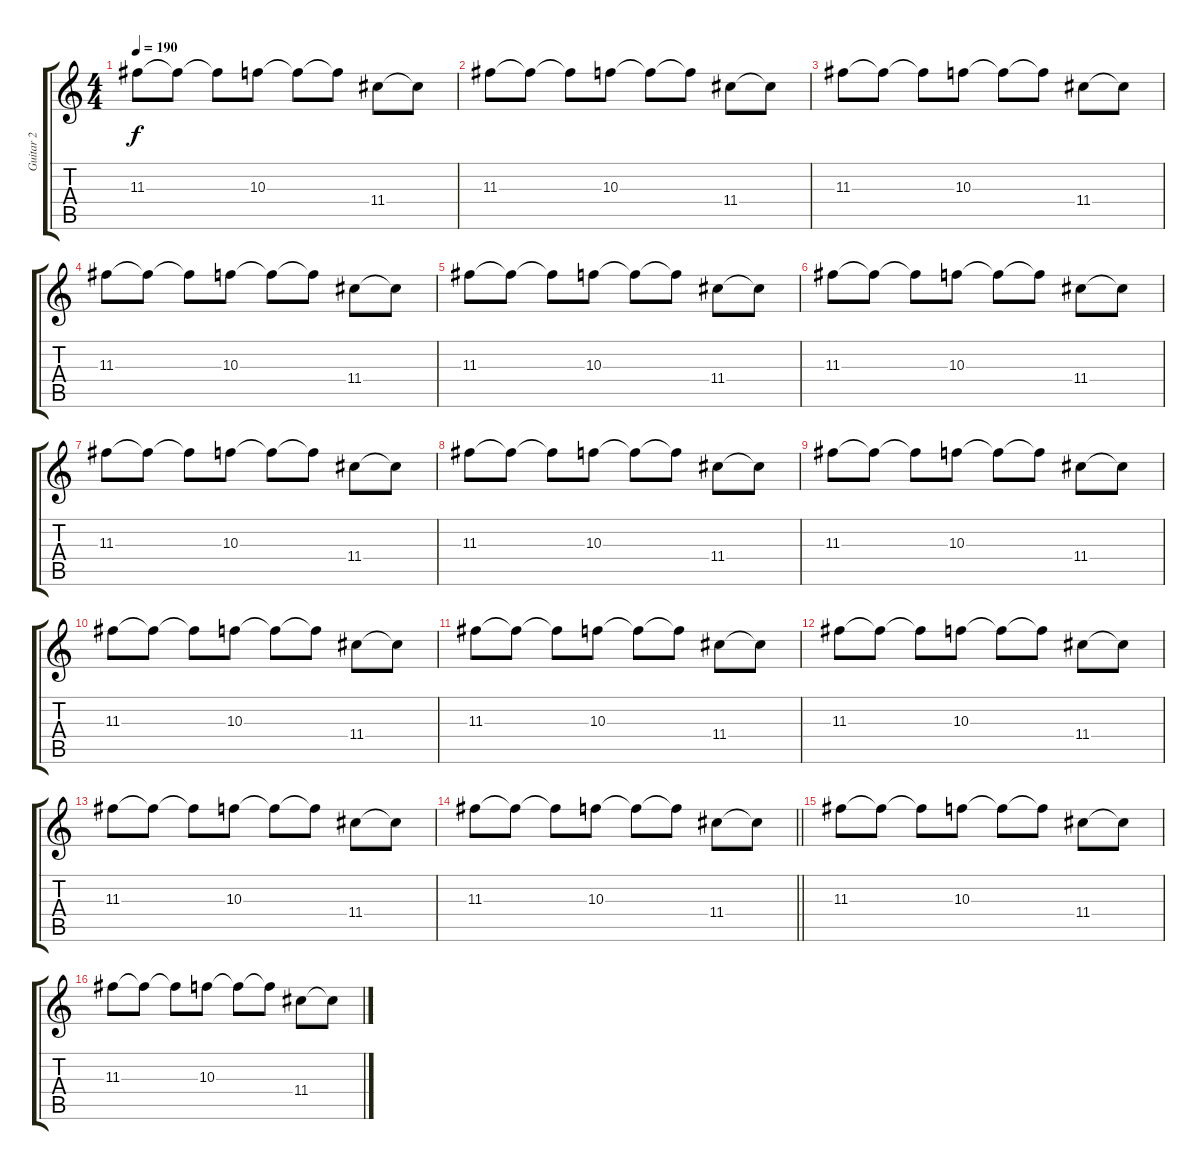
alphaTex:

\track ("Guitar 2" "Guitar 2") {instrument distortionguitar}
\staff {score tabs}
\tuning (E4 B3 G3 D3 A2 E2) {hide}
\ts (4 4)
\tempo 190
\clef g2
\ks c
11.3.8{dy f} 11.3{t}.8 11.3{t}.8 10.3.8 10.3{t}.8 10.3{t}.8 11.4.8 11.4{t}.8 |
11.3.8 11.3{t}.8 11.3{t}.8 10.3.8 10.3{t}.8 10.3{t}.8 11.4.8 11.4{t}.8 |
11.3.8 11.3{t}.8 11.3{t}.8 10.3.8 10.3{t}.8 10.3{t}.8 11.4.8 11.4{t}.8 |
11.3.8 11.3{t}.8 11.3{t}.8 10.3.8 10.3{t}.8 10.3{t}.8 11.4.8 11.4{t}.8 |
11.3.8 11.3{t}.8 11.3{t}.8 10.3.8 10.3{t}.8 10.3{t}.8 11.4.8 11.4{t}.8 |
11.3.8 11.3{t}.8 11.3{t}.8 10.3.8 10.3{t}.8 10.3{t}.8 11.4.8 11.4{t}.8 |
11.3.8 11.3{t}.8 11.3{t}.8 10.3.8 10.3{t}.8 10.3{t}.8 11.4.8 11.4{t}.8 |
11.3.8 11.3{t}.8 11.3{t}.8 10.3.8 10.3{t}.8 10.3{t}.8 11.4.8 11.4{t}.8 |
11.3.8 11.3{t}.8 11.3{t}.8 10.3.8 10.3{t}.8 10.3{t}.8 11.4.8 11.4{t}.8 |
11.3.8 11.3{t}.8 11.3{t}.8 10.3.8 10.3{t}.8 10.3{t}.8 11.4.8 11.4{t}.8 |
11.3.8 11.3{t}.8 11.3{t}.8 10.3.8 10.3{t}.8 10.3{t}.8 11.4.8 11.4{t}.8 |
11.3.8 11.3{t}.8 11.3{t}.8 10.3.8 10.3{t}.8 10.3{t}.8 11.4.8 11.4{t}.8 |
11.3.8 11.3{t}.8 11.3{t}.8 10.3.8 10.3{t}.8 10.3{t}.8 11.4.8 11.4{t}.8 |
\barLineRight lightlight
11.3.8 11.3{t}.8 11.3{t}.8 10.3.8 10.3{t}.8 10.3{t}.8 11.4.8 11.4{t}.8 |
11.3.8 11.3{t}.8 11.3{t}.8 10.3.8 10.3{t}.8 10.3{t}.8 11.4.8 11.4{t}.8 |
11.3.8 11.3{t}.8 11.3{t}.8 10.3.8 10.3{t}.8 10.3{t}.8 11.4.8 11.4{t}.8
